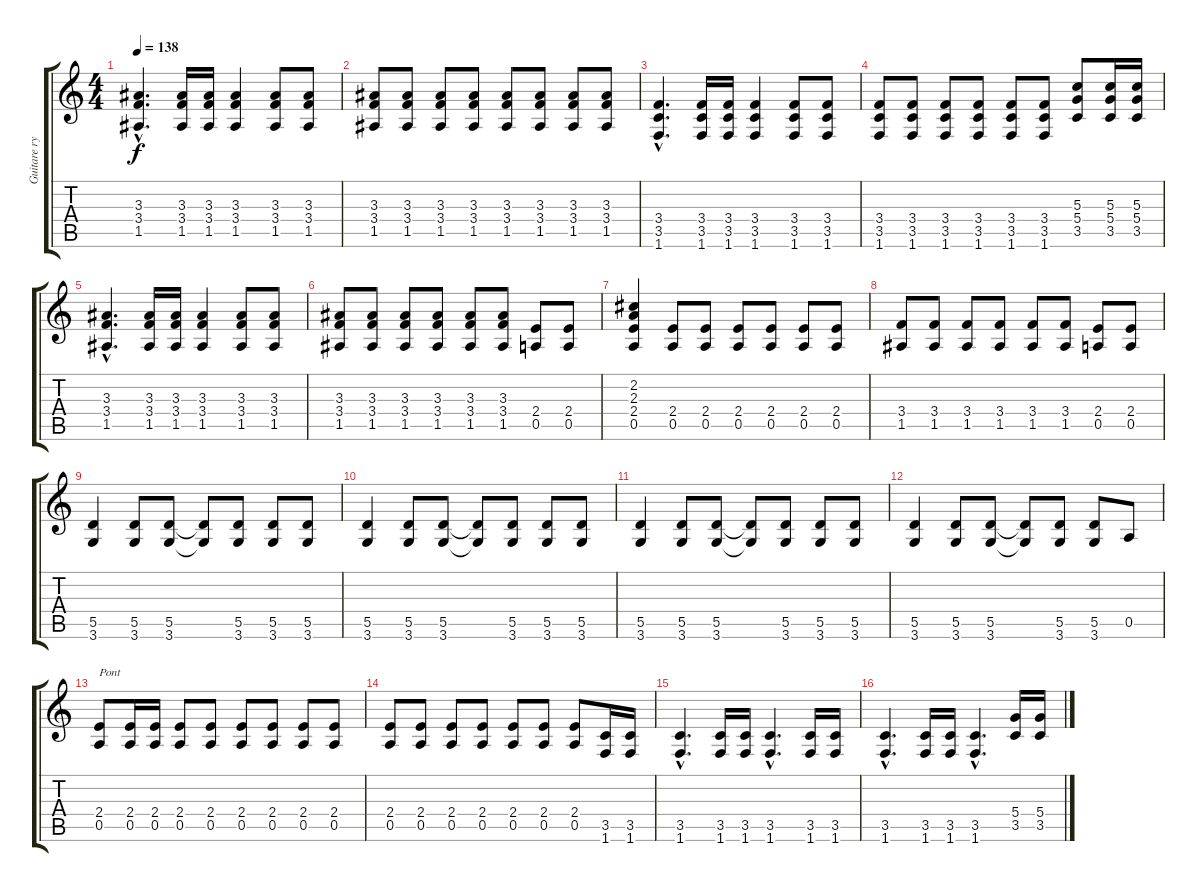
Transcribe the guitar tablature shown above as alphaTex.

\track ("Guitare rythmique 1" "Guitare ry") {instrument electricguitarmuted}
\staff {score tabs}
\tuning (E4 B3 G3 D3 A2 E2) {hide}
\ts (4 4)
\tempo 138
\clef g2
\ks c
(3.3{hac} 3.4{hac} 1.5{hac}).4{d dy f} (3.3 3.4 1.5).16 (3.3 3.4 1.5).16 (3.3 3.4 1.5).4 (3.3 3.4 1.5).8 (3.3 3.4 1.5).8 |
(3.3 3.4 1.5).8 (3.3 3.4 1.5).8 (3.3 3.4 1.5).8 (3.3 3.4 1.5).8 (3.3 3.4 1.5).8 (3.3 3.4 1.5).8 (3.3 3.4 1.5).8 (3.3 3.4 1.5).8 |
(3.4{hac} 3.5{hac} 1.6{hac}).4{d} (3.4 3.5 1.6).16 (3.4 3.5 1.6).16 (3.4 3.5 1.6).4 (3.4 3.5 1.6).8 (3.4 3.5 1.6).8 |
(3.4 3.5 1.6).8 (3.4 3.5 1.6).8 (3.4 3.5 1.6).8 (3.4 3.5 1.6).8 (3.4 3.5 1.6).8 (3.4 3.5 1.6).8 (5.3 5.4 3.5).8 (5.3 5.4 3.5).16 (5.3 5.4 3.5).16 |
(3.3{hac} 3.4{hac} 1.5{hac}).4{d} (3.3 3.4 1.5).16 (3.3 3.4 1.5).16 (3.3 3.4 1.5).4 (3.3 3.4 1.5).8 (3.3 3.4 1.5).8 |
(3.3 3.4 1.5).8 (3.3 3.4 1.5).8 (3.3 3.4 1.5).8 (3.3 3.4 1.5).8 (3.3 3.4 1.5).8 (3.3 3.4 1.5).8 (2.4 0.5).8 (2.4 0.5).8 |
(2.2 2.3 2.4 0.5).4 (2.4 0.5).8 (2.4 0.5).8 (2.4 0.5).8 (2.4 0.5).8 (2.4 0.5).8 (2.4 0.5).8 |
(3.4 1.5).8 (3.4 1.5).8 (3.4 1.5).8 (3.4 1.5).8 (3.4 1.5).8 (3.4 1.5).8 (2.4 0.5).8 (2.4 0.5).8 |
(5.5 3.6).4 (5.5 3.6).8 (5.5 3.6).8 (5.5{t} 3.6{t}).8 (5.5 3.6).8 (5.5 3.6).8 (5.5 3.6).8 |
(5.5 3.6).4 (5.5 3.6).8 (5.5 3.6).8 (5.5{t} 3.6{t}).8 (5.5 3.6).8 (5.5 3.6).8 (5.5 3.6).8 |
(5.5 3.6).4 (5.5 3.6).8 (5.5 3.6).8 (5.5{t} 3.6{t}).8 (5.5 3.6).8 (5.5 3.6).8 (5.5 3.6).8 |
(5.5 3.6).4 (5.5 3.6).8 (5.5 3.6).8 (5.5{t} 3.6{t}).8 (5.5 3.6).8 (5.5 3.6).8 0.5.8 |
(2.4 0.5).8{txt "Pont"} (2.4 0.5).16 (2.4 0.5).16 (2.4 0.5).8 (2.4 0.5).8 (2.4 0.5).8 (2.4 0.5).8 (2.4 0.5).8 (2.4 0.5).8 |
(2.4 0.5).8 (2.4 0.5).8 (2.4 0.5).8 (2.4 0.5).8 (2.4 0.5).8 (2.4 0.5).8 (2.4 0.5).8 (3.5 1.6).16 (3.5 1.6).16 |
(3.5{hac} 1.6{hac}).4{d} (3.5 1.6).16 (3.5 1.6).16 (3.5{hac} 1.6{hac}).4{d} (3.5 1.6).16 (3.5 1.6).16 |
(3.5{hac} 1.6{hac}).4{d} (3.5 1.6).16 (3.5 1.6).16 (3.5{hac} 1.6{hac}).4{d} (5.4 3.5).16 (5.4 3.5).16
